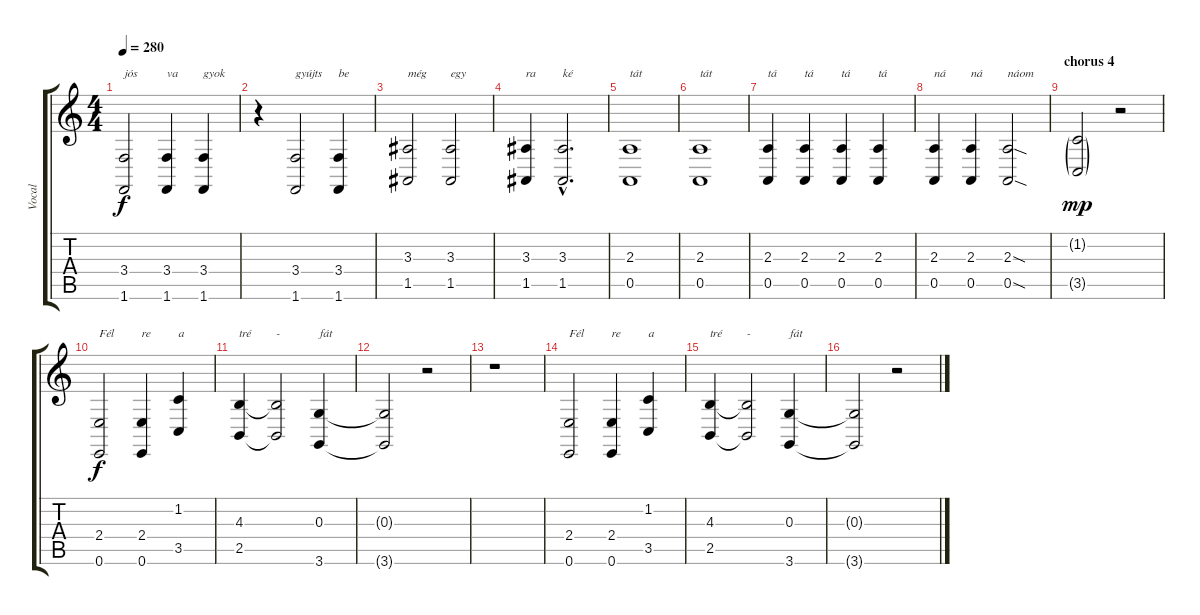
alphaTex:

\track ("Vocal" "Vocal") {instrument synthbrass1}
\staff {score tabs}
\tuning (E4 B3 G3 D3 A2 E2) {hide}
\ts (4 4)
\tempo 280
\clef g2
\ks c
(3.4 1.6).2{txt "jós" dy f} (3.4 1.6).4{txt "va"} (3.4 1.6).4{txt "gyok"} |
r.4 (3.4 1.6).2{txt "gyújts"} (3.4 1.6).4{txt "be"} |
(3.3 1.5).2{txt "még"} (3.3 1.5).2{txt "egy"} |
(3.3 1.5).4{txt "ra"} (3.3{hac} 1.5{hac}).2{d txt "ké"} |
(2.3 0.5).1{txt "tát"} |
(2.3 0.5).1{txt "tát"} |
(2.3 0.5).4{txt "tá"} (2.3 0.5).4{txt "tá"} (2.3 0.5).4{txt "tá"} (2.3 0.5).4{txt "tá"} |
(2.3 0.5).4{txt "ná"} (2.3 0.5).4{txt "ná"} (2.3{sod} 0.5{sod}).2{txt "náom"} |
\section ("" "chorus 4")
(1.2{g} 3.5{g}).2{dy mp} r.2 |
(2.4 0.6).2{txt "Fél" dy f} (2.4 0.6).4{txt "re"} (1.2 3.5).4{txt "a"} |
(4.3 2.5).4{txt "tré"} (4.3{t} 2.5{t}).2{txt "-"} (0.3 3.6).4{txt "fát"} |
(0.3{t} 3.6{t}).2 r.2 |
r.1 |
(2.4 0.6).2{txt "Fél"} (2.4 0.6).4{txt "re"} (1.2 3.5).4{txt "a"} |
(4.3 2.5).4{txt "tré"} (4.3{t} 2.5{t}).2{txt "-"} (0.3 3.6).4{txt "fát"} |
(0.3{t} 3.6{t}).2 r.2
